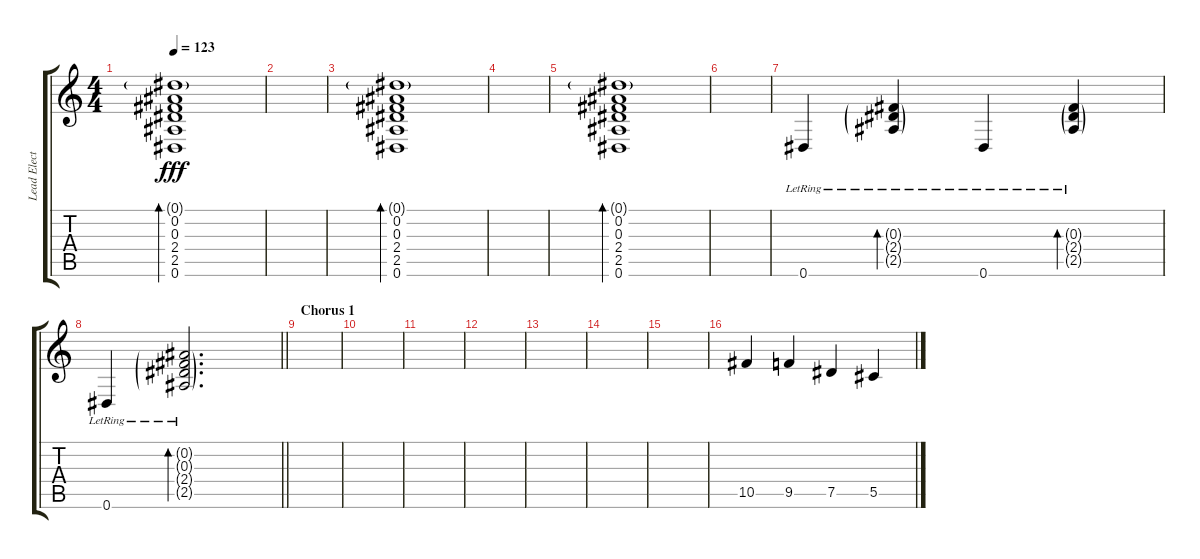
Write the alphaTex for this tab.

\track ("Lead Electric" "Lead Elect") {instrument electricguitarclean}
\staff {score tabs}
\tuning (Eb4 Bb3 Gb3 Db3 Ab2 Eb2) {hide}
\ts (4 4)
\tempo 123
\clef g2
\ks c
(0.1{g} 0.2 0.3 2.4 2.5 0.6).1{bd 240 dy fff} |
|
(0.1{g} 0.2 0.3 2.4 2.5 0.6).1{bd 240} |
|
(0.1{g} 0.2 0.3 2.4 2.5 0.6).1{bd 240} |
|
0.6{lr}.4 (0.3{g} 2.4{g lr} 2.5{g lr}).4{bd 240} 0.6{lr}.4 (0.3{g} 2.4{g lr} 2.5{g lr}).4{bd 240} |
\barLineRight lightlight
0.6{lr}.4 (0.2{g} 0.3{g} 2.4{g lr} 2.5{g lr}).2{d bd 240} |
\section ("" "Chorus 1")
|
|
|
|
|
|
|
10.5.4 9.5.4 7.5.4 5.5.4
